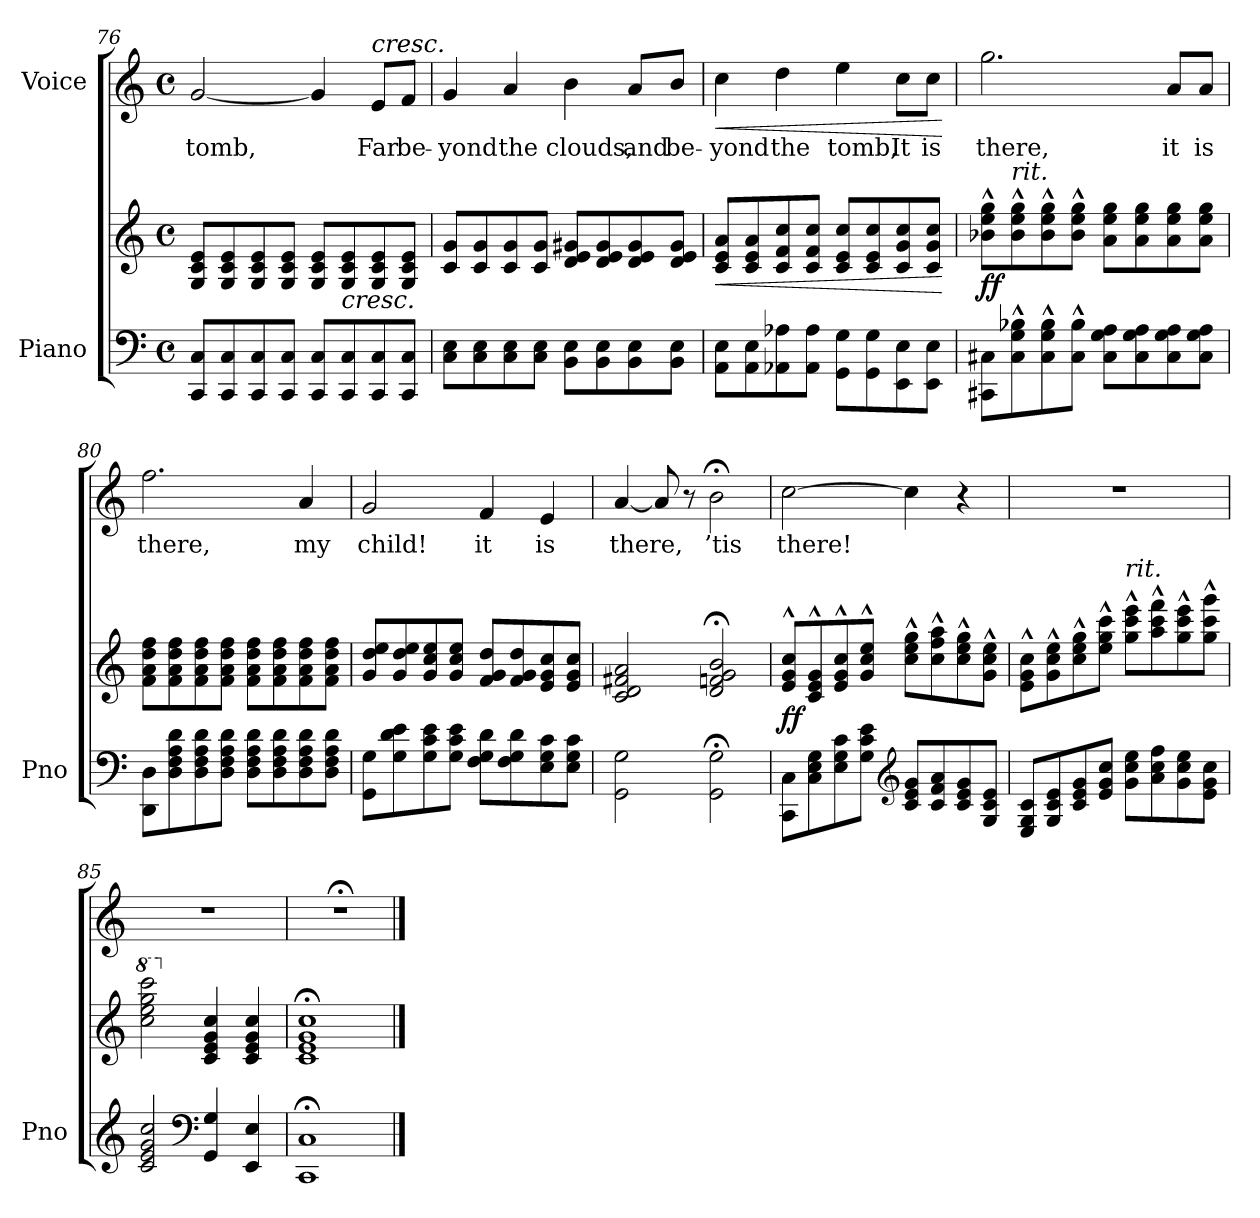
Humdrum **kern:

**kern	**kern	**dynam	**kern	**text	**dynam
*part2	*part2	*part2	*part1	*part1	*part1
*staff3	*staff2	*staff2/3	*staff1	*staff1	*staff1
*I"Piano	*	*	*I"Voice	*	*
*I'Pno	*	*	*	*	*
*clefF4	*clefG2	*	*clefG2	*	*
*k[]	*k[]	*	*k[]	*	*
*M4/4	*M4/4	*	*M4/4	*	*
*met(c)	*met(c)	*	*met(c)	*	*
=76	=76	=76	=76	=76	=76
8CC/ 8C/L	8G/ 8c/ 8e/L	.	[2g/	tomb,	.
8CC/ 8C/	8G/ 8c/ 8e/	.	.	.	.
8CC/ 8C/	8G/ 8c/ 8e/	.	.	.	.
8CC/ 8C/J	8G/ 8c/ 8e/J	.	.	.	.
8CC/ 8C/L	8G/ 8c/ 8e/L	.	4g/]	.	.
!	!LO:TX:b:i:t=cresc.	!	!	!	!
8CC/ 8C/	8G/ 8c/ 8e/	.	.	.	.
!	!	!	!LO:TX:a:i:t=cresc.	!	!
8CC/ 8C/	8G/ 8c/ 8e/	.	8e/L	Far	.
8CC/ 8C/J	8G/ 8c/ 8e/J	.	8f/J	be-	.
=77	=77	=77	=77	=77	=77
8C\ 8E\L	8c/ 8g/L	.	4g/	-yond	.
8C\ 8E\	8c/ 8g/	.	.	.	.
8C\ 8E\	8c/ 8g/	.	4a/	the	.
8C\ 8E\J	8c/ 8g/J	.	.	.	.
8BB\ 8E\L	8d/ 8e/ 8g#X/L	.	4b\	clouds,	.
8BB\ 8E\	8d/ 8e/ 8g#/	.	.	.	.
8BB\ 8E\	8d/ 8e/ 8g#/	.	8a/L	and	.
8BB\ 8E\J	8d/ 8e/ 8g#/J	.	8b/J	be-	.
=78	=78	=78	=78	=78	=78
!	!	!LO:HP:b	!	!	!LO:HP:b
8AA\ 8E\L	8c/ 8e/ 8a/L	<	4cc\	-yond	<
8AA\ 8E\	8c/ 8e/ 8a/	.	.	.	.
8AA-X\ 8A-X\	8c/ 8f/ 8cc/	.	4dd\	the	.
8AA-\ 8A-\J	8c/ 8f/ 8cc/J	.	.	.	.
8GG\ 8G\L	8c/ 8e/ 8cc/L	.	4ee\	tomb,	.
8GG\ 8G\	8c/ 8e/ 8cc/	.	.	.	.
8EE\ 8E\	8c/ 8g/ 8cc/	.	8cc\L	It	.
8EE\ 8E\J	8c/ 8g/ 8cc/J	.	8cc\J	is	.
.	.	[	.	.	[
=79	=79	=79	=79	=79	=79
!	!	!LO:DY:b	!	!	!LO:DY:a
!	!	!	!	!	!LO:DY:n=1:a
8CC#X\ 8C#X\L	8b-X\^^ 8ee\^^ 8gg\^^L	ff	2.gg\	there,	ff other-dynamics
!	!LO:TX:i:t=rit.	!	!	!	!
8C#\^^ 8G\^^ 8B-X\^^	8b-\^^ 8ee\^^ 8gg\^^	.	.	.	.
8C#\^^ 8G\^^ 8B-\^^	8b-\^^ 8ee\^^ 8gg\^^	.	.	.	.
8C#\^^ 8B-\^^J	8b-\^^ 8ee\^^ 8gg\^^J	.	.	.	.
8C#\ 8G\ 8A\L	8a\ 8ee\ 8gg\L	.	.	.	.
8C#\ 8G\ 8A\	8a\ 8ee\ 8gg\	.	.	.	.
8C#\ 8G\ 8A\	8a\ 8ee\ 8gg\	.	8a/L	it	.
8C#\ 8G\ 8A\J	8a\ 8ee\ 8gg\J	.	8a/J	is	.
=80	=80	=80	=80	=80	=80
8DD\ 8D\L	8f\ 8a\ 8dd\ 8ff\L	.	2.ff\	there,	.
8D\ 8F\ 8A\ 8d\	8f\ 8a\ 8dd\ 8ff\	.	.	.	.
8D\ 8F\ 8A\ 8d\	8f\ 8a\ 8dd\ 8ff\	.	.	.	.
8D\ 8F\ 8A\ 8d\J	8f\ 8a\ 8dd\ 8ff\J	.	.	.	.
8D\ 8F\ 8A\ 8d\L	8f\ 8a\ 8dd\ 8ff\L	.	.	.	.
8D\ 8F\ 8A\ 8d\	8f\ 8a\ 8dd\ 8ff\	.	.	.	.
8D\ 8F\ 8A\ 8d\	8f\ 8a\ 8dd\ 8ff\	.	4a/	my	.
8D\ 8F\ 8A\ 8d\J	8f\ 8a\ 8dd\ 8ff\J	.	.	.	.
=81	=81	=81	=81	=81	=81
8GG\ 8G\L	8g/ 8dd/ 8ee/L	.	2g/	child!	.
8G\ 8d\ 8e\	8g/ 8dd/ 8ee/	.	.	.	.
8G\ 8c\ 8e\	8g/ 8cc/ 8ee/	.	.	.	.
8G\ 8c\ 8e\J	8g/ 8cc/ 8ee/J	.	.	.	.
8F\ 8G\ 8d\L	8f/ 8g/ 8dd/L	.	4f/	it	.
8F\ 8G\ 8d\	8f/ 8g/ 8dd/	.	.	.	.
8E\ 8G\ 8c\	8e/ 8g/ 8cc/	.	4e/	is	.
8E\ 8G\ 8c\J	8e/ 8g/ 8cc/J	.	.	.	.
=82	=82	=82	=82	=82	=82
2GG\ 2G\	2c/ 2d/ 2f#X/ 2a/	.	[4a/	there,	.
.	.	.	8a/]	.	.
.	.	.	8r	.	.
2GG\;< 2G\;<	2d/;< 2fn/;< 2g/;< 2b/;<	.	2b;<\	’tis	.
=83	=83	=83	=83	=83	=83
!	!	!LO:DY:b	!	!	!
8CC\ 8C\L	8e/^^ 8g/^^ 8cc/^^L	ff	[2cc\	there!	.
8C\ 8E\ 8G\	8c/^^ 8e/^^ 8g/^^	.	.	.	.
8E\ 8G\ 8c\	8e/^^ 8g/^^ 8cc/^^	.	.	.	.
8G\ 8c\ 8e\J	8g/^^ 8cc/^^ 8ee/^^J	.	.	.	.
*clefG2	*	*	*	*	*
8c/ 8e/ 8g/L	8cc\^^ 8ee\^^ 8gg\^^L	.	4cc\]	.	.
8c/ 8f/ 8a/	8cc\^^ 8ff\^^ 8aa\^^	.	.	.	.
8c/ 8e/ 8g/	8cc\^^ 8ee\^^ 8gg\^^	.	4r	.	.
8G/ 8c/ 8e/J	8g\^^ 8cc\^^ 8ee\^^J	.	.	.	.
=84	=84	=84	=84	=84	=84
8E/ 8G/ 8c/L	8e\^^ 8g\^^ 8cc\^^L	.	1r	.	.
8G/ 8c/ 8e/	8g\^^ 8cc\^^ 8ee\^^	.	.	.	.
8c/ 8e/ 8g/	8cc\^^ 8ee\^^ 8gg\^^	.	.	.	.
8e/ 8g/ 8cc/J	8ee\^^ 8gg\^^ 8ccc\^^J	.	.	.	.
!	!LO:TX:i:t=rit.	!	!	!	!
8g\ 8cc\ 8ee\L	8gg\^^ 8ccc\^^ 8eee\^^L	.	.	.	.
8a\ 8cc\ 8ff\	8aa\^^ 8ccc\^^ 8fff\^^	.	.	.	.
8g\ 8cc\ 8ee\	8gg\^^ 8ccc\^^ 8eee\^^	.	.	.	.
8e\ 8g\ 8cc\J	8gg\^^ 8ccc\^^ 8ggg\^^J	.	.	.	.
=85	=85	=85	=85	=85	=85
*	*8va	*	*	*	*
2c/ 2e/ 2g/ 2cc/	2ccc\ 2eee\ 2ggg\ 2cccc\	.	1r	.	.
*clefF4	*	*	*	*	*
*	*X8va	*	*	*	*
4GG/ 4G/	4c/ 4e/ 4g/ 4cc/	.	.	.	.
4EE/ 4E/	4c/ 4e/ 4g/ 4cc/	.	.	.	.
=86	=86	=86	=86	=86	=86
1CC; 1C;	1c;< 1e;< 1g;< 1cc;<	.	1r;<	.	.
==	==	==	==	==	==
*-	*-	*-	*-	*-	*-
